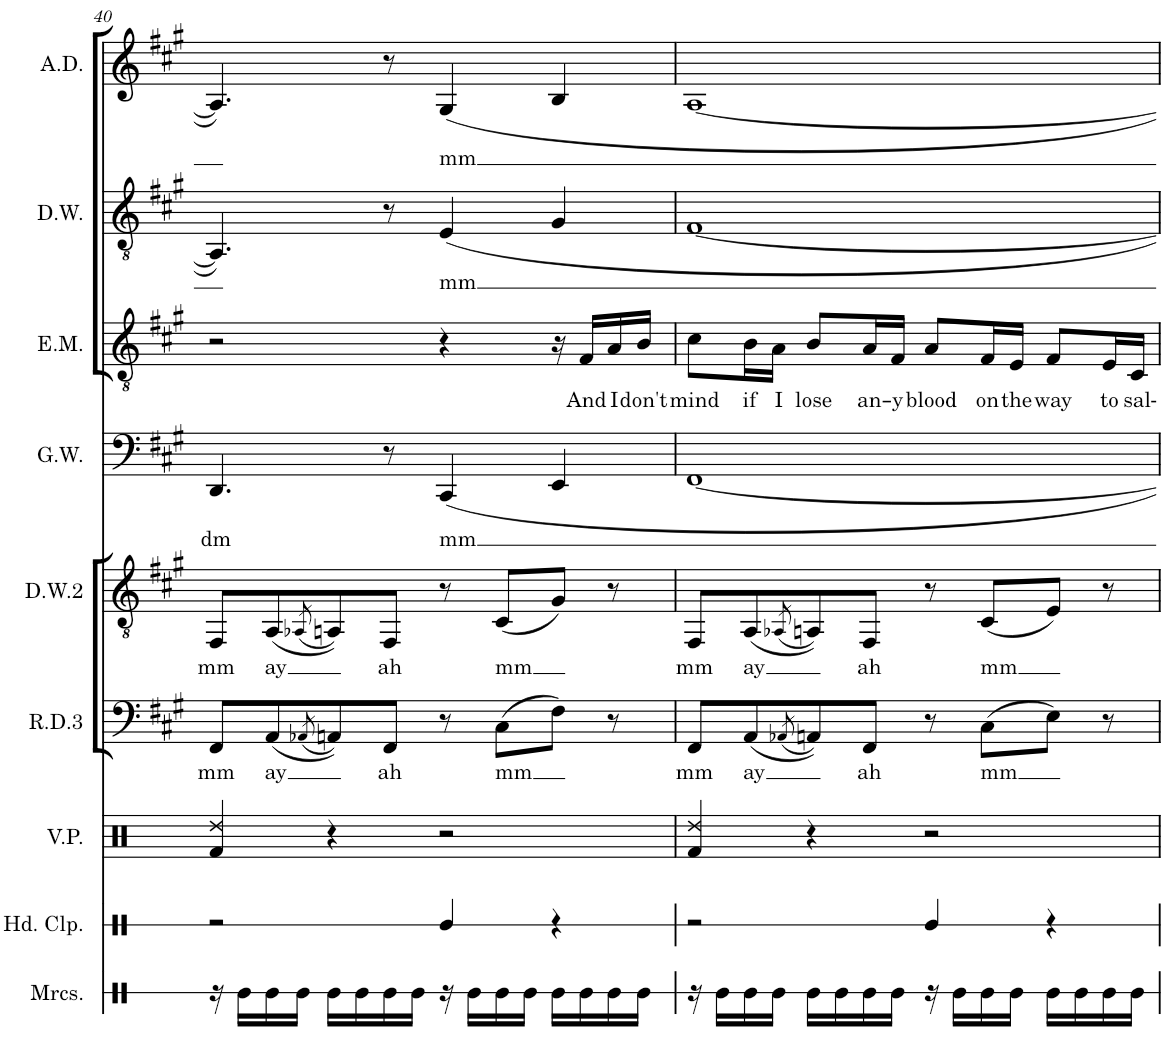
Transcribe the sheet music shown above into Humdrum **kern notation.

**kern	**text	**kern	**text	**kern	**text	**kern	**text	**kern	**text	**kern	**text
*part6	*part6	*part5	*part5	*part4	*part4	*part3	*part3	*part2	*part2	*part1	*part1
*staff6	*staff6	*staff5	*staff5	*staff4	*staff4	*staff3	*staff3	*staff2	*staff2	*staff1	*staff1
*I"Rocky DeMayo 3	*	*I"Daniel Wood 2	*	*I"Gary Warren	*	*I"Elijah Morman	*	*I"Daniel Wood	*	*I"Ayana Diaz	*
*I'R.D.3	*	*I'D.W.2	*	*I'G.W.	*	*I'E.M.	*	*I'D.W.	*	*I'A.D.	*
!!LO:PB:g=z
*clefF4	*	*clefGv2	*	*clefF4	*	*clefGv2	*	*clefGv2	*	*clefG2	*
*k[f#c#g#]	*	*k[f#c#g#]	*	*k[f#c#g#]	*	*k[f#c#g#]	*	*k[f#c#g#]	*	*k[f#c#g#]	*
*M4/4	*	*M4/4	*	*M4/4	*	*M4/4	*	*M4/4	*	*M4/4	*
=40	=40	=40	=40	=40	=40	=40	=40	=40	=40	=40	=40
!	!LO:LY:b	!	!LO:LY:b	!	!LO:LY:b	!	!	!	!	!	!
8FF#/L	mm	8FF#/L	mm	4.DD/	dm	2r	.	4.AA/]	.	4.A/]	.
!	!LO:LY:b	!	!LO:LY:b	!	!	!	!	!	!	!	!
(8AA/	ay	(8AA/	ay	.	.	.	.	.	.	.	.
(8qAA-X/	.	(8qAA-X/	.	.	.	.	.	.	.	.	.
8AAn/))	.	8AAn/))	.	.	.	.	.	.	.	.	.
!	!LO:LY:b	!	!LO:LY:b	!	!	!	!	!	!	!	!
8FF#/J	ah	8FF#/J	ah	8r	.	.	.	8r	.	8r	.
!	!	!	!	!	!LO:LY:b	!	!	!	!LO:LY:b	!	!LO:LY:b
8r	.	8r	.	4CC#/	mm	4r	.	4E/	mm	4G#/	mm
!	!LO:LY:b	!	!LO:LY:b	!	!	!	!	!	!	!	!
(8C#\L	mm	(8C#/L	mm	.	.	.	.	.	.	.	.
8F#\J)	.	8G#/J)	.	4EE/	.	16r	.	4G#/	.	4B/	.
!	!	!	!	!	!	!	!LO:LY:b	!	!	!	!
.	.	.	.	.	.	16F#/LL	And	.	.	.	.
!	!	!	!	!	!	!	!LO:LY:b	!	!	!	!
8r	.	8r	.	.	.	16A/	I	.	.	.	.
!	!	!	!	!	!	!	!LO:LY:b	!	!	!	!
.	.	.	.	.	.	16B/JJ	don't	.	.	.	.
=41	=41	=41	=41	=41	=41	=41	=41	=41	=41	=41	=41
!	!LO:LY:b	!	!LO:LY:b	!	!	!	!LO:LY:b	!	!	!	!
8FF#/L	mm	8FF#/L	mm	[1FF#	.	8c#\L	mind	[1F#	.	[1A	.
!	!LO:LY:b	!	!LO:LY:b	!	!	!	!LO:LY:b	!	!	!	!
(8AA/	ay	(8AA/	ay	.	.	16B\L	if	.	.	.	.
!	!	!	!	!	!	!	!LO:LY:b	!	!	!	!
.	.	.	.	.	.	16A\JJ	I	.	.	.	.
(8qAA-X/	.	(8qAA-X/	.	.	.	.	.	.	.	.	.
!	!	!	!	!	!	!	!LO:LY:b	!	!	!	!
8AAn/))	.	8AAn/))	.	.	.	8B/L	lose	.	.	.	.
!	!LO:LY:b	!	!LO:LY:b	!	!	!	!LO:LY:b	!	!	!	!
8FF#/J	ah	8FF#/J	ah	.	.	16A/L	an-	.	.	.	.
!	!	!	!	!	!	!	!LO:LY:b	!	!	!	!
.	.	.	.	.	.	16F#/JJ	-y	.	.	.	.
!	!	!	!	!	!	!	!LO:LY:b	!	!	!	!
8r	.	8r	.	.	.	8A/L	blood	.	.	.	.
!	!LO:LY:b	!	!LO:LY:b	!	!	!	!LO:LY:b	!	!	!	!
(8C#\L	mm	(8C#/L	mm	.	.	16F#/L	on	.	.	.	.
!	!	!	!	!	!	!	!LO:LY:b	!	!	!	!
.	.	.	.	.	.	16E/JJ	the	.	.	.	.
!	!	!	!	!	!	!	!LO:LY:b	!	!	!	!
8E\J)	.	8E/J)	.	.	.	8F#/L	way	.	.	.	.
!	!	!	!	!	!	!	!LO:LY:b	!	!	!	!
8r	.	8r	.	.	.	16E/L	to	.	.	.	.
!	!	!	!	!	!	!	!LO:LY:b	!	!	!	!
.	.	.	.	.	.	16C#/JJ	sal-	.	.	.	.
=	=	=	=	=	=	=	=	=	=	=	=
*-	*-	*-	*-	*-	*-	*-	*-	*-	*-	*-	*-
